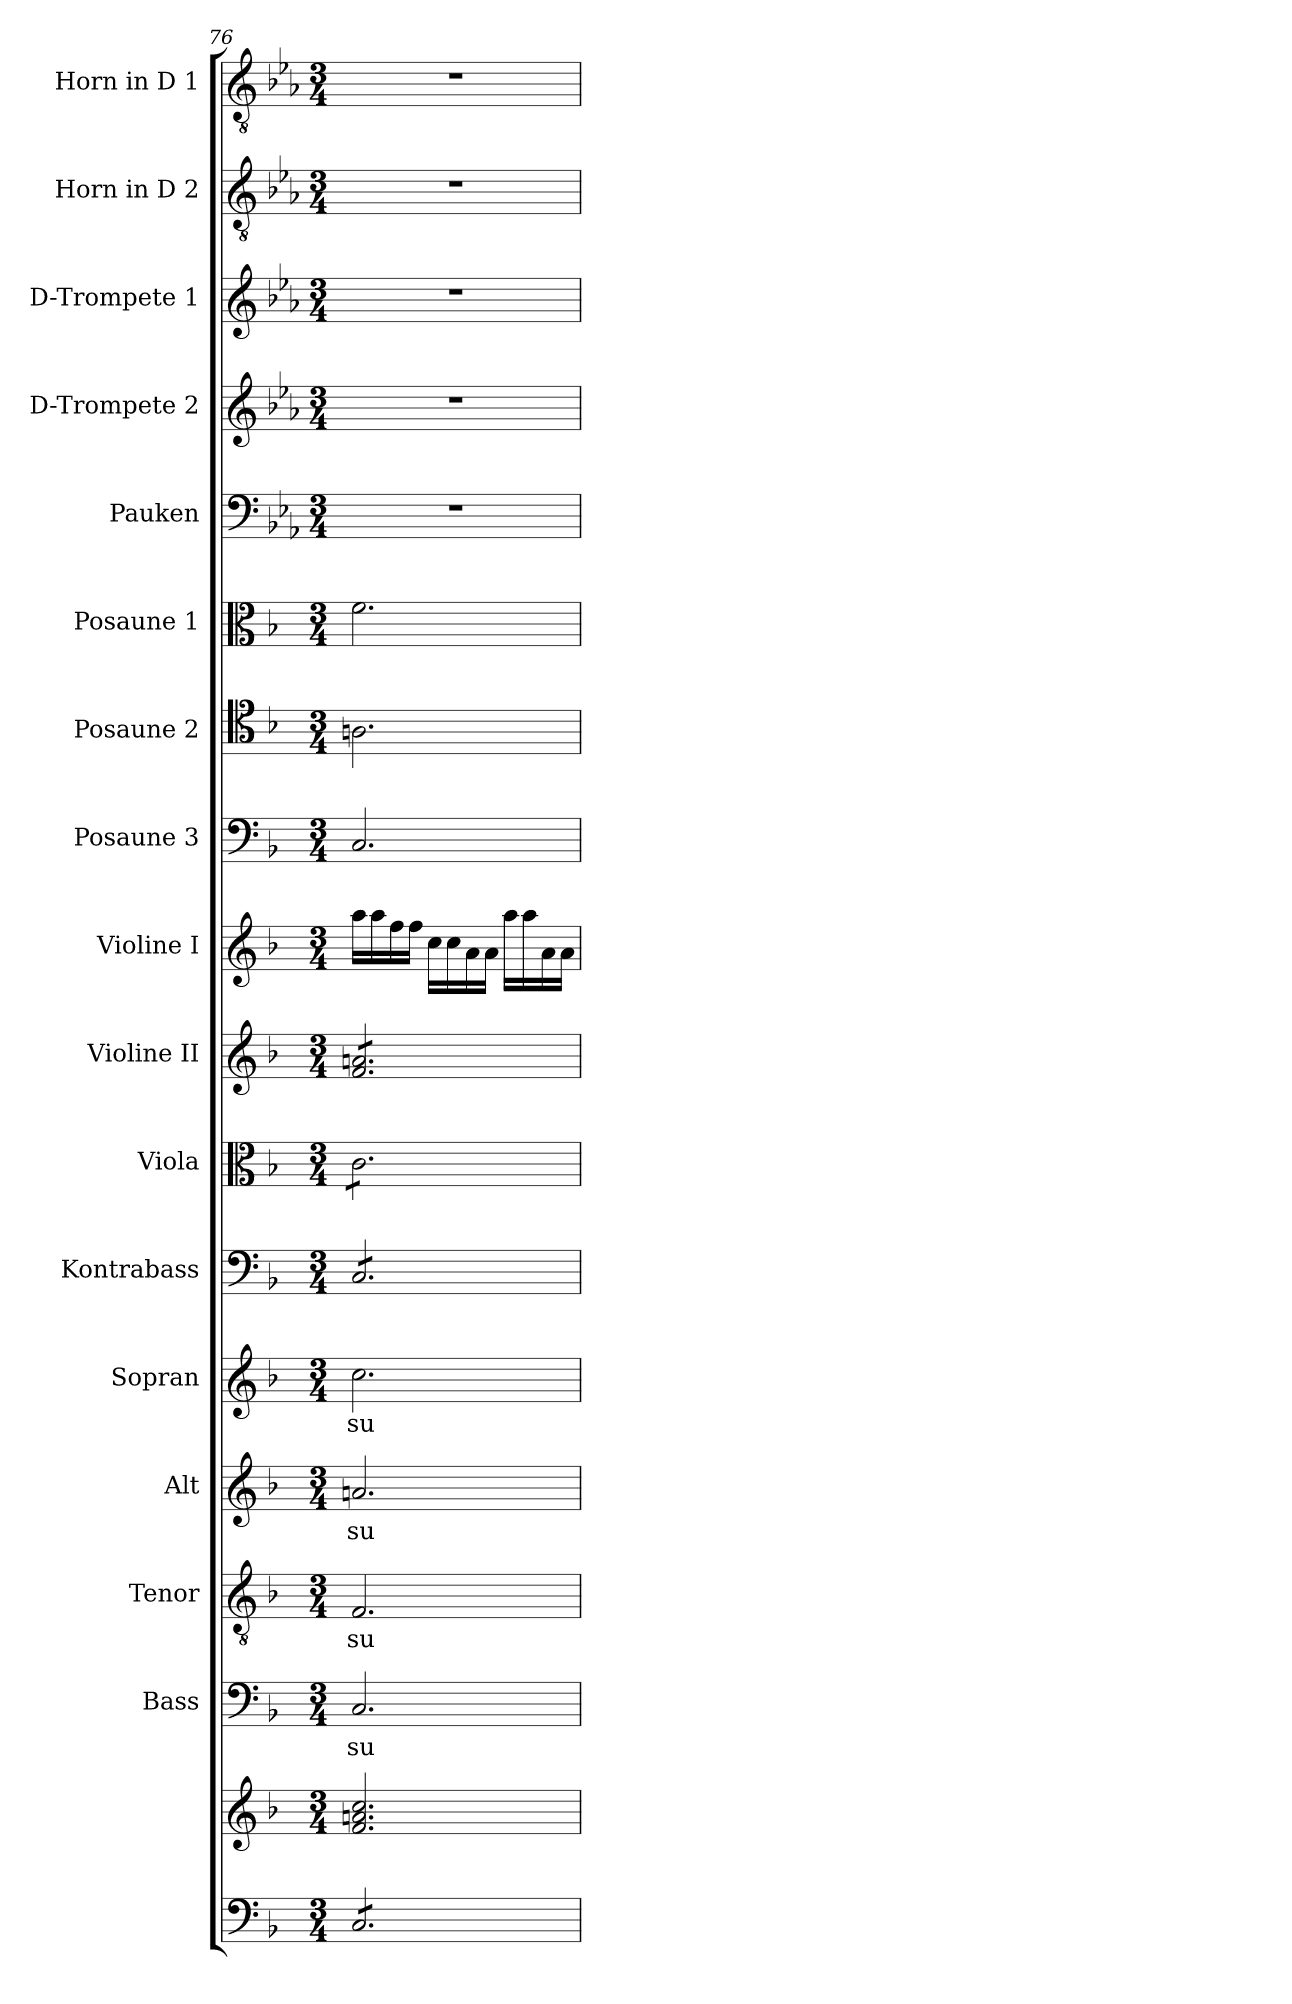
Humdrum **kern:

**kern	**kern	**kern	**text	**kern	**text	**kern	**text	**kern	**text	**kern	**kern	**kern	**kern	**kern	**kern	**kern	**kern	**kern	**kern	**kern	**kern
*part17	*part17	*part16	*part16	*part15	*part15	*part14	*part14	*part13	*part13	*part12	*part11	*part10	*part9	*part8	*part7	*part6	*part5	*part4	*part3	*part2	*part1
*staff18	*staff17	*staff16	*staff16	*staff15	*staff15	*staff14	*staff14	*staff13	*staff13	*staff12	*staff11	*staff10	*staff9	*staff8	*staff7	*staff6	*staff5	*staff4	*staff3	*staff2	*staff1
*	*	*I"Bass	*	*I"Tenor	*	*I"Alt	*	*I"Sopran	*	*I"Kontrabass	*I"Viola	*I"Violine II	*I"Violine I	*I"Posaune 3	*I"Posaune 2	*I"Posaune 1	*I"Pauken	*I"D-Trompete 2	*I"D-Trompete 1	*I"Horn in D 2	*I"Horn in D 1
*	*	*I'B.	*	*I'T.	*	*I'A.	*	*I'S.	*	*I'Kb.	*I'Vla.	*I'Vl. II	*I'Vl. I	*I'Pos. 3	*I'Pos. 2	*I'Pos. 1	*I'Pk.	*I'D Trp. 2	*I'D Trp. 1	*I'Hrn. 2	*I'Hrn. 1
!!LO:PB:g=z
*clefF4	*clefG2	*clefF4	*	*clefGv2	*	*clefG2	*	*clefG2	*	*clefF4	*clefC3	*clefG2	*clefG2	*clefF4	*clefC4	*clefC3	*clefF4	*clefG2	*clefG2	*clefGv2	*clefGv2
*	*	*	*	*	*	*	*	*	*	*ITrd7c12	*	*	*	*	*	*	*ITrd-1c-2	*ITrd-1c-2	*ITrd-1c-2	*ITrd-1c-2	*ITrd-1c-2
*k[b-]	*k[b-]	*k[b-]	*	*k[b-]	*	*k[b-]	*	*k[b-]	*	*k[b-]	*k[b-]	*k[b-]	*k[b-]	*k[b-]	*k[b-]	*k[b-]	*k[b-]	*k[b-]	*k[b-]	*k[b-]	*k[b-]
*F:	*F:	*F:	*	*F:	*	*F:	*	*F:	*	*F:	*F:	*F:	*F:	*F:	*F:	*F:	*F:	*F:	*F:	*F:	*F:
*M3/4	*M3/4	*M3/4	*	*M3/4	*	*M3/4	*	*M3/4	*	*M3/4	*M3/4	*M3/4	*M3/4	*M3/4	*M3/4	*M3/4	*M3/4	*M3/4	*M3/4	*M3/4	*M3/4
=76	=76	=76	=76	=76	=76	=76	=76	=76	=76	=76	=76	=76	=76	=76	=76	=76	=76	=76	=76	=76	=76
!	!	!	!LO:LY:b	!	!LO:LY:b	!	!LO:LY:b	!	!LO:LY:b	!	!	!	!	!	!	!	!	!	!	!	!
*tremolo	*	*	*	*	*	*	*	*	*	*	*	*	*	*	*	*	*	*	*	*	*
*	*	*	*	*	*	*	*	*	*	*tremolo	*	*	*	*	*	*	*	*	*	*	*
*	*	*	*	*	*	*	*	*	*	*	*tremolo	*	*	*	*	*	*	*	*	*	*
*	*	*	*	*	*	*	*	*	*	*	*	*tremolo	*	*	*	*	*	*	*	*	*
8C/L	2.f/ 2.an/ 2.cc/	2.C/	-su-	2.F/	-su-	2.an/	-su-	2.cc\	-su-	8CC/L	8c\L	8f/ 8an/L	16aa\LL	2.C/	2.An\	2.f\	2.r	2.r	2.r	2.r	2.r
.	.	.	.	.	.	.	.	.	.	.	.	.	16aa\	.	.	.	.	.	.	.	.
8C/	.	.	.	.	.	.	.	.	.	8CC/	8c\	8f/ 8an/	16ff\	.	.	.	.	.	.	.	.
.	.	.	.	.	.	.	.	.	.	.	.	.	16ff\JJ	.	.	.	.	.	.	.	.
8C/	.	.	.	.	.	.	.	.	.	8CC/	8c\	8f/ 8an/	16cc\LL	.	.	.	.	.	.	.	.
.	.	.	.	.	.	.	.	.	.	.	.	.	16cc\	.	.	.	.	.	.	.	.
8C/	.	.	.	.	.	.	.	.	.	8CC/	8c\	8f/ 8an/	16a\	.	.	.	.	.	.	.	.
.	.	.	.	.	.	.	.	.	.	.	.	.	16a\JJ	.	.	.	.	.	.	.	.
8C/	.	.	.	.	.	.	.	.	.	8CC/	8c\	8f/ 8an/	16aa\LL	.	.	.	.	.	.	.	.
.	.	.	.	.	.	.	.	.	.	.	.	.	16aa\	.	.	.	.	.	.	.	.
8C/J	.	.	.	.	.	.	.	.	.	8CC/J	8c\J	8f/ 8an/J	16a\	.	.	.	.	.	.	.	.
*	*	*	*	*	*	*	*	*	*	*	*	*Xtremolo	*	*	*	*	*	*	*	*	*
*	*	*	*	*	*	*	*	*	*	*	*Xtremolo	*	*	*	*	*	*	*	*	*	*
*	*	*	*	*	*	*	*	*	*	*Xtremolo	*	*	*	*	*	*	*	*	*	*	*
*Xtremolo	*	*	*	*	*	*	*	*	*	*	*	*	*	*	*	*	*	*	*	*	*
.	.	.	.	.	.	.	.	.	.	.	.	.	16a\JJ	.	.	.	.	.	.	.	.
=	=	=	=	=	=	=	=	=	=	=	=	=	=	=	=	=	=	=	=	=	=
*-	*-	*-	*-	*-	*-	*-	*-	*-	*-	*-	*-	*-	*-	*-	*-	*-	*-	*-	*-	*-	*-
